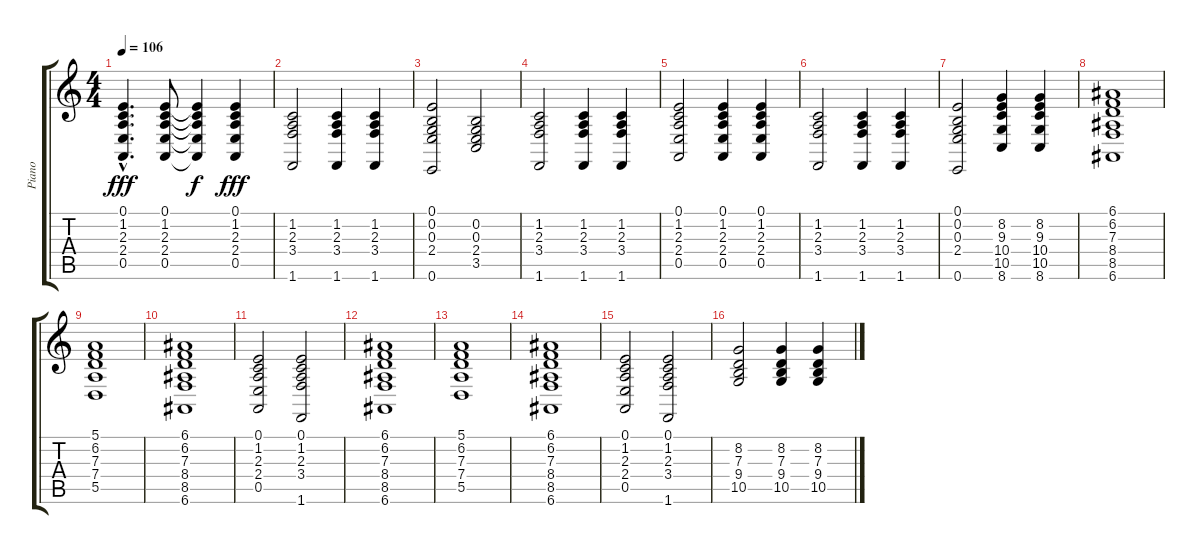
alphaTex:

\track ("Piano" "Piano") {instrument acousticgrandpiano}
\staff {score tabs}
\tuning (E4 B3 G3 D3 A2 E2) {hide}
\ts (4 4)
\tempo 106
\clef g2
\ks c
(0.1{hac} 1.2{hac} 2.3{hac} 2.4{hac} 0.5{hac}).4{d dy fff} (0.1 1.2 2.3 2.4 0.5).8 (0.1{t} 1.2{t} 2.3{t} 2.4{t} 0.5{t}).4{dy f} (0.1 1.2 2.3 2.4 0.5).4{dy fff} |
(1.2 2.3 3.4 1.6).2 (1.2 2.3 3.4 1.6).4 (1.2 2.3 3.4 1.6).4 |
(0.1 0.2 0.3 2.4 0.6).2 (0.2 0.3 2.4 3.5).2 |
(1.2 2.3 3.4 1.6).2 (1.2 2.3 3.4 1.6).4 (1.2 2.3 3.4 1.6).4 |
(0.1 1.2 2.3 2.4 0.5).2 (0.1 1.2 2.3 2.4 0.5).4 (0.1 1.2 2.3 2.4 0.5).4 |
(1.2 2.3 3.4 1.6).2 (1.2 2.3 3.4 1.6).4 (1.2 2.3 3.4 1.6).4 |
(0.1 0.2 0.3 2.4 0.6).2 (8.2 9.3 10.4 10.5 8.6).4 (8.2 9.3 10.4 10.5 8.6).4 |
(6.1 6.2 7.3 8.4 8.5 6.6).1 |
(5.1 6.2 7.3 7.4 5.5).1 |
(6.1 6.2 7.3 8.4 8.5 6.6).1 |
(0.1 1.2 2.3 2.4 0.5).2 (0.1 1.2 2.3 3.4 1.6).2 |
(6.1 6.2 7.3 8.4 8.5 6.6).1 |
(5.1 6.2 7.3 7.4 5.5).1 |
(6.1 6.2 7.3 8.4 8.5 6.6).1 |
(0.1 1.2 2.3 2.4 0.5).2 (0.1 1.2 2.3 3.4 1.6).2 |
(8.2 7.3 9.4 10.5).2 (8.2 7.3 9.4 10.5).4 (8.2 7.3 9.4 10.5).4
